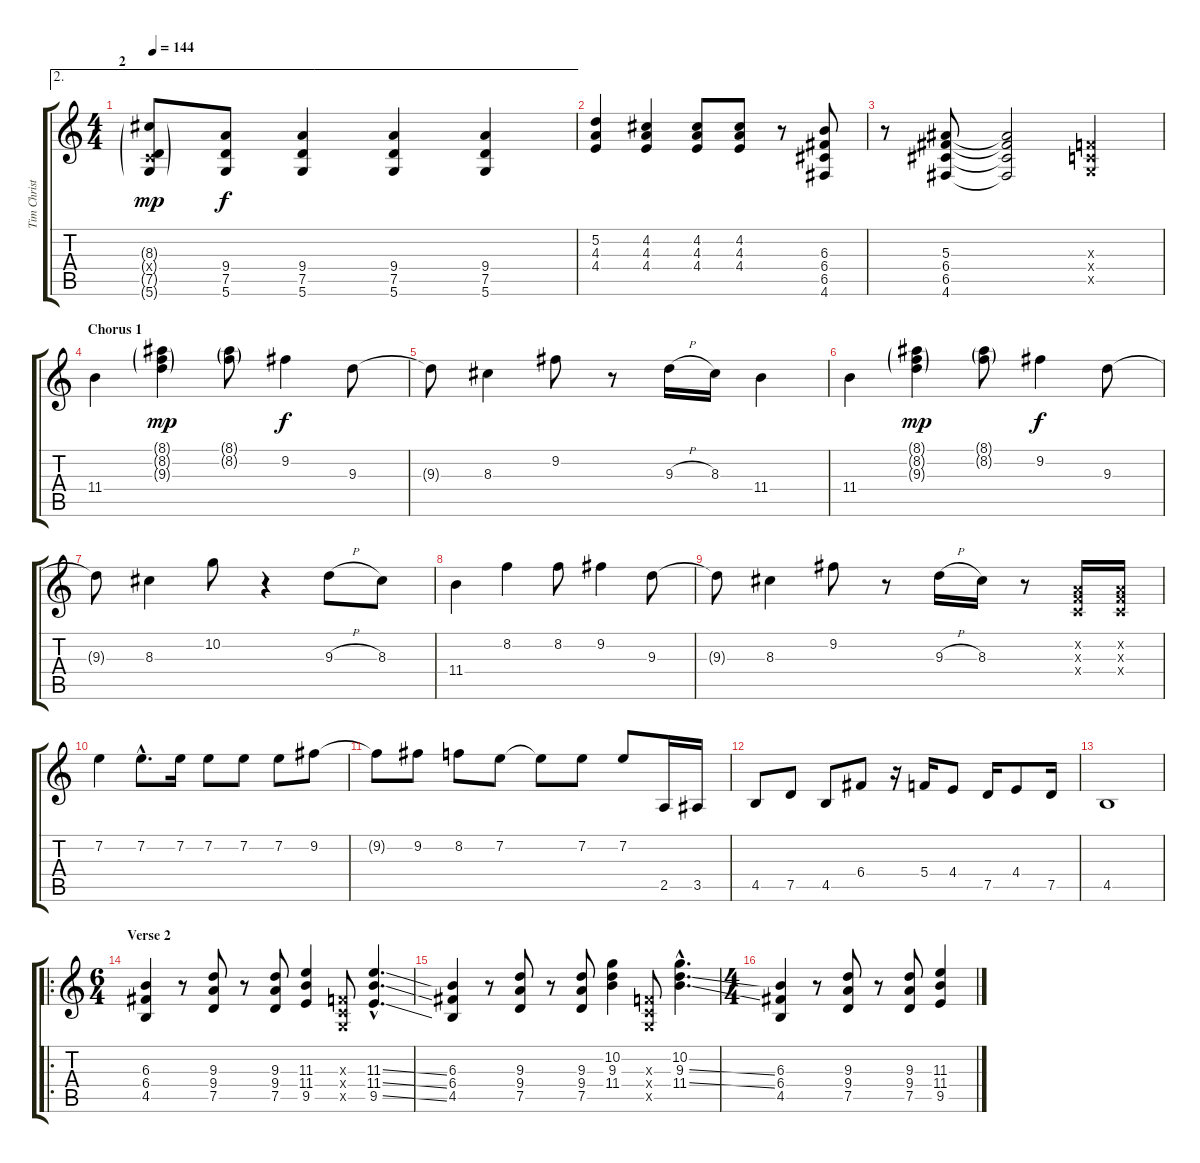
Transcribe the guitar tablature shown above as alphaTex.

\track ("Tim Christensen 1" "Tim Christ") {instrument distortionguitar}
\staff {score tabs}
\tuning (D4 A3 F3 C3 G2 D2) {hide}
\ae 2
\ts (4 4)
\section ("" "2")
\tempo 144
\clef g2
\ks c
(8.3{g} 0.4{g x} 7.5{g} 5.6{g}).8{dy mp} (9.4 7.5 5.6).8{dy f} (9.4 7.5 5.6).4 (9.4 7.5 5.6).4 (9.4 7.5 5.6).4 |
\section ("" "")
(5.2 4.3 4.4).4 (4.2 4.3 4.4).4 (4.2 4.3 4.4).8 (4.2 4.3 4.4).8 r.8 (6.3 6.4 6.5 4.6).8 |
r.8 (5.3 6.4 6.5 4.6).8 (5.3{t} 6.4{t} 6.5{t} 4.6{t}).2 (0.3{x} 0.4{x} 0.5{x}).4 |
\section ("" "Chorus 1")
11.4.4 (8.1{g} 8.2{g} 9.3{g}).4{dy mp} (8.1{g} 8.2{g}).8 9.2.4{dy f} 9.3.8 |
9.3{t}.8 8.3.4 9.2.8 r.8 9.3{h}.16 8.3.16 11.4.4 |
11.4.4 (8.1{g} 8.2{g} 9.3{g}).4{dy mp} (8.1{g} 8.2{g}).8 9.2.4{dy f} 9.3.8 |
9.3{t}.8 8.3.4 10.2.8 r.4 9.3{h}.8 8.3.8 |
11.4.4 8.2.4 8.2.8 9.2.4 9.3.8 |
9.3{t}.8 8.3.4 9.2.8 r.8 9.3{h}.16 8.3.16 r.8 (0.2{x} 0.3{x} 0.4{x}).16 (0.2{x} 0.3{x} 0.4{x}).16 |
7.2.4 7.2{hac}.8{d} 7.2.16 7.2.8 7.2.8 7.2.8 9.2.8 |
9.2{t}.8 9.2.8 8.2.8 7.2.8 7.2{t}.8 7.2.8 7.2.8 2.5.16 3.5.16 |
4.5.8 7.5.8 4.5.8 6.4.8 r.16 5.4.16 4.4.8 7.5.16 4.4.8 7.5.16 |
4.5.1 |
\ro
\ts (6 4)
\section ("" "Verse 2")
(6.3 6.4 4.5).4 r.8 (9.3 9.4 7.5).8 r.8 (9.3 9.4 7.5).8 (11.3 11.4 9.5).4 (0.3{x} 0.4{x} 0.5{x}).8 (11.3{ss hac} 11.4{ss hac} 9.5{ss hac}).4{d} |
(6.3 6.4 4.5).4 r.8 (9.3 9.4 7.5).8 r.8 (9.3 9.4 7.5).8 (10.2 9.3 11.4).4 (0.3{x} 0.4{x} 0.5{x}).8 (10.2{hac} 9.3{ss hac} 11.4{ss hac}).4{d} |
\ts (4 4)
(6.3 6.4 4.5).4 r.8 (9.3 9.4 7.5).8 r.8 (9.3 9.4 7.5).8 (11.3 11.4 9.5).4
